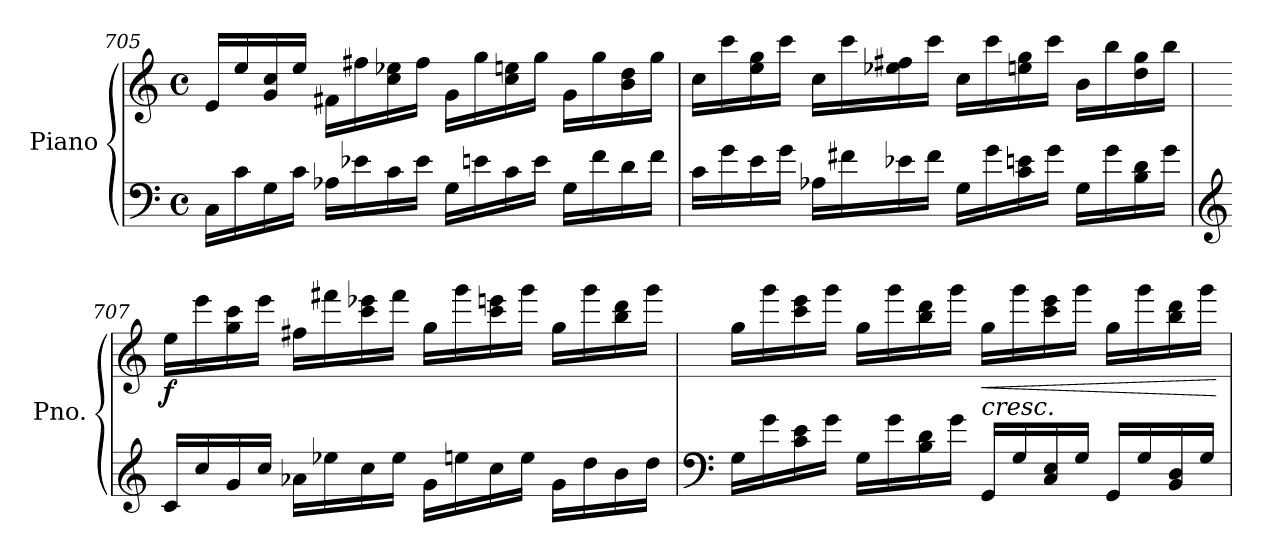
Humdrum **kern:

**kern	**kern	**dynam
*part1	*part1	*part1
*staff2	*staff1	*staff1/2
*I"Piano	*	*
*I'Pno.	*	*
*clefF4	*clefG2	*
*k[]	*k[]	*
*M4/4	*M4/4	*
*met(c)	*met(c)	*
=705	=705	=705
16C\LL	16e/LL	.
16c\	16ee/	.
16G\	16g/ 16cc/	.
16c\JJ	16ee/JJ	.
16A-X\LL	16f#X\LL	.
16e-X\	16ff#X\	.
16c\	16cc\ 16ee-X\	.
16e-\JJ	16ff#\JJ	.
16G\LL	16g\LL	.
16en\	16gg\	.
16c\	16cc\ 16een\	.
16e\JJ	16gg\JJ	.
16G\LL	16g\LL	.
16f\	16gg\	.
16d\	16b\ 16dd\	.
16f\JJ	16gg\JJ	.
!!LO:LB:g=z
=706	=706	=706
16c\LL	16cc\LL	.
16g\	16ccc\	.
16e\	16ee\ 16gg\	.
16g\JJ	16ccc\JJ	.
16A-X\LL	16cc\LL	.
16f#X\	16ccc\	.
16e-X\	16ee-X\ 16ff#X\	.
16f#\JJ	16ccc\JJ	.
16G\LL	16cc\LL	.
16g\	16ccc\	.
16c\ 16en\	16een\ 16gg\	.
16g\JJ	16ccc\JJ	.
16G\LL	16b\LL	.
16g\	16bb\	.
16B\ 16d\	16dd\ 16gg\	.
16g\JJ	16bb\JJ	.
=707	=707	=707
*clefG2	*	*
!	!	!LO:DY:b
16c/LL	16ee\LL	f
16cc/	16eee\	.
16g/	16gg\ 16ccc\	.
16cc/JJ	16eee\JJ	.
16a-X\LL	16ff#X\LL	.
16ee-X\	16fff#X\	.
16cc\	16ccc\ 16eee-X\	.
16ee-\JJ	16fff#\JJ	.
16g\LL	16gg\LL	.
16een\	16ggg\	.
16cc\	16ccc\ 16eeen\	.
16ee\JJ	16ggg\JJ	.
16g\LL	16gg\LL	.
16dd\	16ggg\	.
16b\	16bb\ 16ddd\	.
16dd\JJ	16ggg\JJ	.
=708	=708	=708
*clefF4	*	*
16G\LL	16gg\LL	.
16g\	16ggg\	.
16c\ 16e\	16ccc\ 16eee\	.
16g\JJ	16ggg\JJ	.
16G\LL	16gg\LL	.
16g\	16ggg\	.
16B\ 16d\	16bb\ 16ddd\	.
16g\JJ	16ggg\JJ	.
!	!LO:TX:b:i:t=cresc.	!
!	!	!LO:HP:b
16GG/LL	16gg\LL	<
16G/	16ggg\	.
16C/ 16E/	16ccc\ 16eee\	.
16G/JJ	16ggg\JJ	.
16GG/LL	16gg\LL	.
16G/	16ggg\	.
16BB/ 16D/	16bb\ 16ddd\	.
16G/JJ	16ggg\JJ	.
.	.	[
=	=	=
*-	*-	*-
